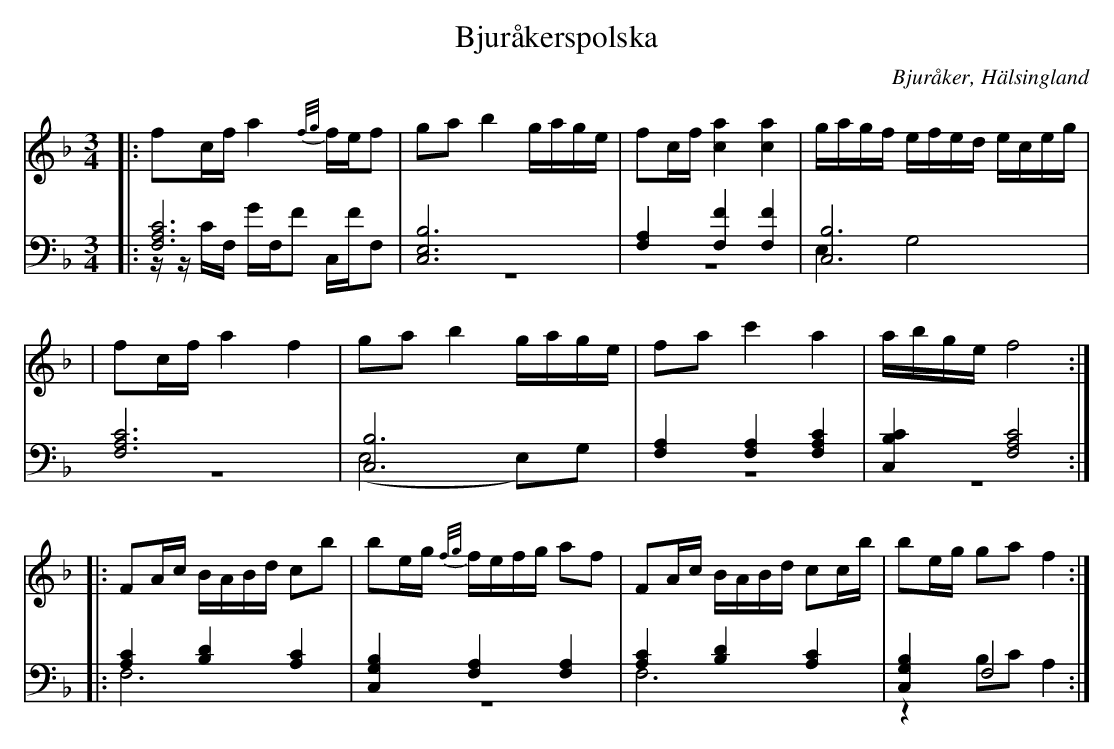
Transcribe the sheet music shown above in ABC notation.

X:1
T: Bjuråkerspolska
O: Bjuråker, Hälsingland
M: 3/4
L: 1/8
K: F
V:1
V:2
V:3 merge
V: 1
|:fc/f/ a2 {f/g/}f/e/f|ga b2 g/a/g/e/|fc/f/ [c2a2] [c2a2]|g/a/g/f/ e/f/e/d/ e/c/e/g/|
|fc/f/ a2 f2|ga b2 g/a/g/e/|fa c'2 a2| a/b/g/e/ f4:|
|:FA/c/ B/A/B/d/ cb|be/g/ {f/g/}f/e/f/g/ af|FA/c/ B/A/B/d/ cc/b/|be/g/ ga f2:|
V:2 clef=bass
|:[F,6A,6C6]|[C,6E,6B,6]|[F,2A,2] [F,2F2] [F,2F2]|[C,6B,6]|
[F,6A,6C6]|[C,6B,6]|[F,2A,2] [F,2A,2] [F,2A,2C2]|[C,2B,2C2] [F,4A,4C4]:|
 |:[A,2C2] [B,2D2] [A,2C2]|[C,2G,2B,2] [F,2A,2] [F,2A,2]|[A,2C2] [B,2D2] [A,2C2]|[C,2G,2B,2] F,4 :|
V:3 clef=bass
 |:z/z/C/F,/ G/F,/F C,/F/F,|z6|z6|E,2 G,4|
 |z6|(E,4 E,)G,|z6|z6:|
|:F,6|z6|F,6|z2 B,C A,2:|
